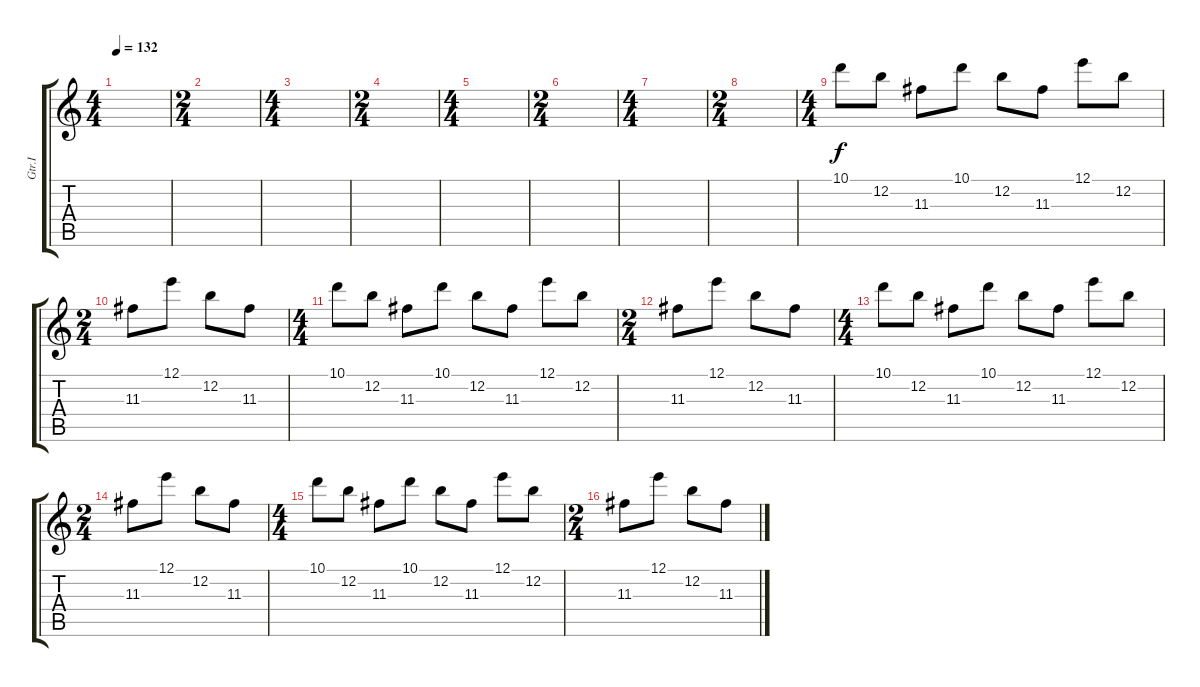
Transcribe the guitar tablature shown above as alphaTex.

\track ("Gtr.I" "Gtr.I") {instrument acousticguitarsteel}
\staff {score tabs}
\tuning (E4 B3 G3 D3 A2 E2) {hide}
\ts (4 4)
\tempo 132
\clef g2
\ks c
|
\ts (2 4)
|
\ts (4 4)
|
\ts (2 4)
|
\ts (4 4)
|
\ts (2 4)
|
\ts (4 4)
|
\ts (2 4)
|
\ts (4 4)
10.1.8 12.2.8 11.3.8 10.1.8 12.2.8 11.3.8 12.1.8 12.2.8 |
\ts (2 4)
11.3.8 12.1.8 12.2.8 11.3.8 |
\ts (4 4)
10.1.8 12.2.8 11.3.8 10.1.8 12.2.8 11.3.8 12.1.8 12.2.8 |
\ts (2 4)
11.3.8 12.1.8 12.2.8 11.3.8 |
\ts (4 4)
10.1.8 12.2.8 11.3.8 10.1.8 12.2.8 11.3.8 12.1.8 12.2.8 |
\ts (2 4)
11.3.8 12.1.8 12.2.8 11.3.8 |
\ts (4 4)
10.1.8 12.2.8 11.3.8 10.1.8 12.2.8 11.3.8 12.1.8 12.2.8 |
\ts (2 4)
11.3.8 12.1.8 12.2.8 11.3.8
